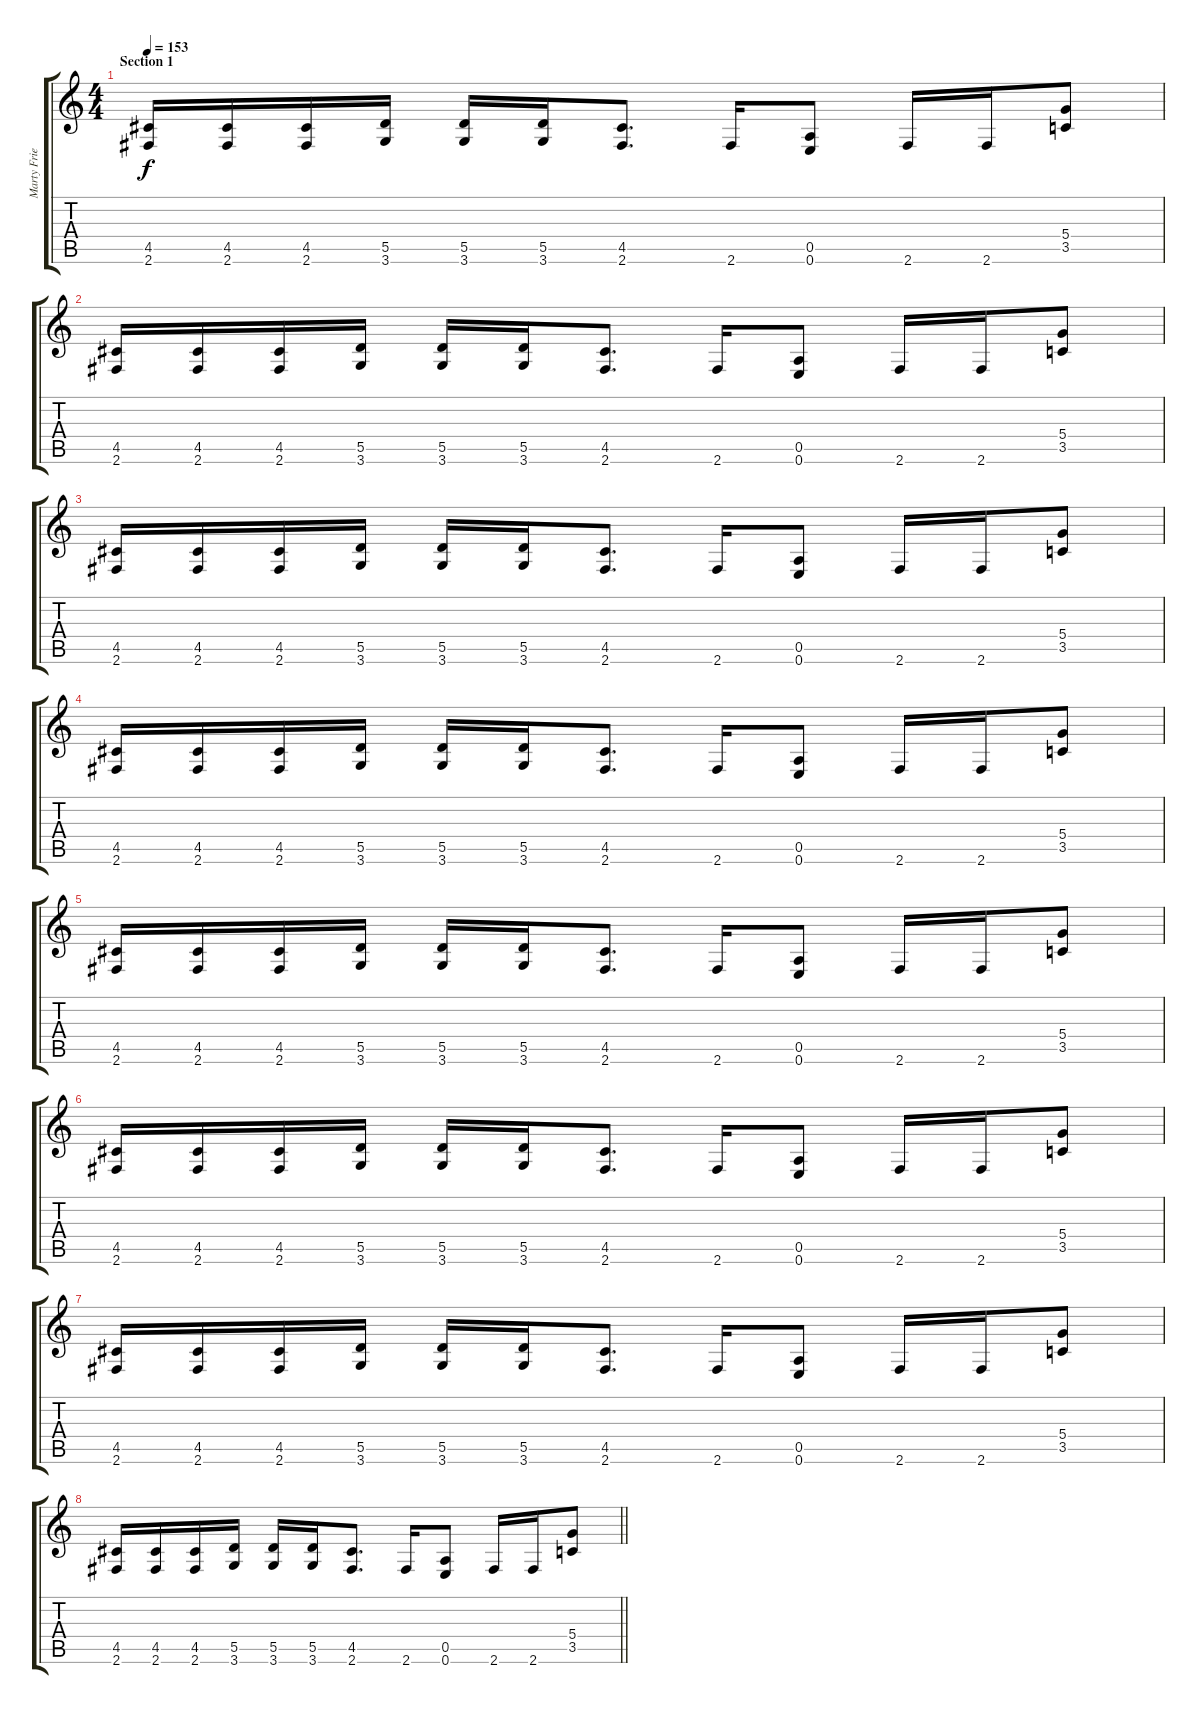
\track ("Marty Friedman" "Marty Frie") {instrument distortionguitar}
\staff {score tabs}
\tuning (E4 B3 G3 D3 A2 E2) {hide}
\ts (4 4)
\section ("" "Section 1")
\tempo 153
\clef g2
\ks c
(4.5 2.6).16{dy f} (4.5 2.6).16 (4.5 2.6).16 (5.5 3.6).16 (5.5 3.6).16 (5.5 3.6).16 (4.5 2.6).8{d} 2.6.16 (0.5 0.6).8 2.6.16 2.6.16 (5.4 3.5).8 |
(4.5 2.6).16 (4.5 2.6).16 (4.5 2.6).16 (5.5 3.6).16 (5.5 3.6).16 (5.5 3.6).16 (4.5 2.6).8{d} 2.6.16 (0.5 0.6).8 2.6.16 2.6.16 (5.4 3.5).8 |
(4.5 2.6).16 (4.5 2.6).16 (4.5 2.6).16 (5.5 3.6).16 (5.5 3.6).16 (5.5 3.6).16 (4.5 2.6).8{d} 2.6.16 (0.5 0.6).8 2.6.16 2.6.16 (5.4 3.5).8 |
(4.5 2.6).16 (4.5 2.6).16 (4.5 2.6).16 (5.5 3.6).16 (5.5 3.6).16 (5.5 3.6).16 (4.5 2.6).8{d} 2.6.16 (0.5 0.6).8 2.6.16 2.6.16 (5.4 3.5).8 |
(4.5 2.6).16 (4.5 2.6).16 (4.5 2.6).16 (5.5 3.6).16 (5.5 3.6).16 (5.5 3.6).16 (4.5 2.6).8{d} 2.6.16 (0.5 0.6).8 2.6.16 2.6.16 (5.4 3.5).8 |
(4.5 2.6).16 (4.5 2.6).16 (4.5 2.6).16 (5.5 3.6).16 (5.5 3.6).16 (5.5 3.6).16 (4.5 2.6).8{d} 2.6.16 (0.5 0.6).8 2.6.16 2.6.16 (5.4 3.5).8 |
(4.5 2.6).16 (4.5 2.6).16 (4.5 2.6).16 (5.5 3.6).16 (5.5 3.6).16 (5.5 3.6).16 (4.5 2.6).8{d} 2.6.16 (0.5 0.6).8 2.6.16 2.6.16 (5.4 3.5).8 |
\barLineRight lightlight
(4.5 2.6).16 (4.5 2.6).16 (4.5 2.6).16 (5.5 3.6).16 (5.5 3.6).16 (5.5 3.6).16 (4.5 2.6).8{d} 2.6.16 (0.5 0.6).8 2.6.16 2.6.16 (5.4 3.5).8
